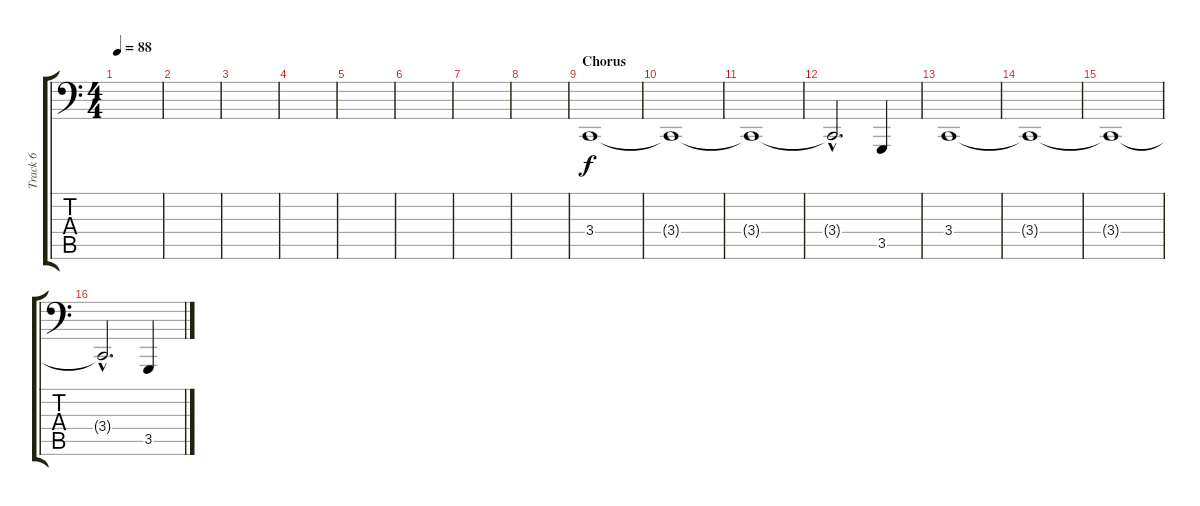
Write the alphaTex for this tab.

\track ("Track 6" "Track 6") {instrument rockorgan}
\staff {score tabs}
\tuning (C3 G2 D2 A1 E1 B0) {hide}
\ts (4 4)
\tempo 88
\clef f4
\ks c
|
|
|
|
|
|
|
|
\section ("" "Chorus")
3.4.1 |
3.4{t}.1 |
3.4{t}.1 |
3.4{hac t}.2{d} 3.5.4 |
3.4.1 |
3.4{t}.1 |
3.4{t}.1 |
3.4{hac t}.2{d} 3.5.4
